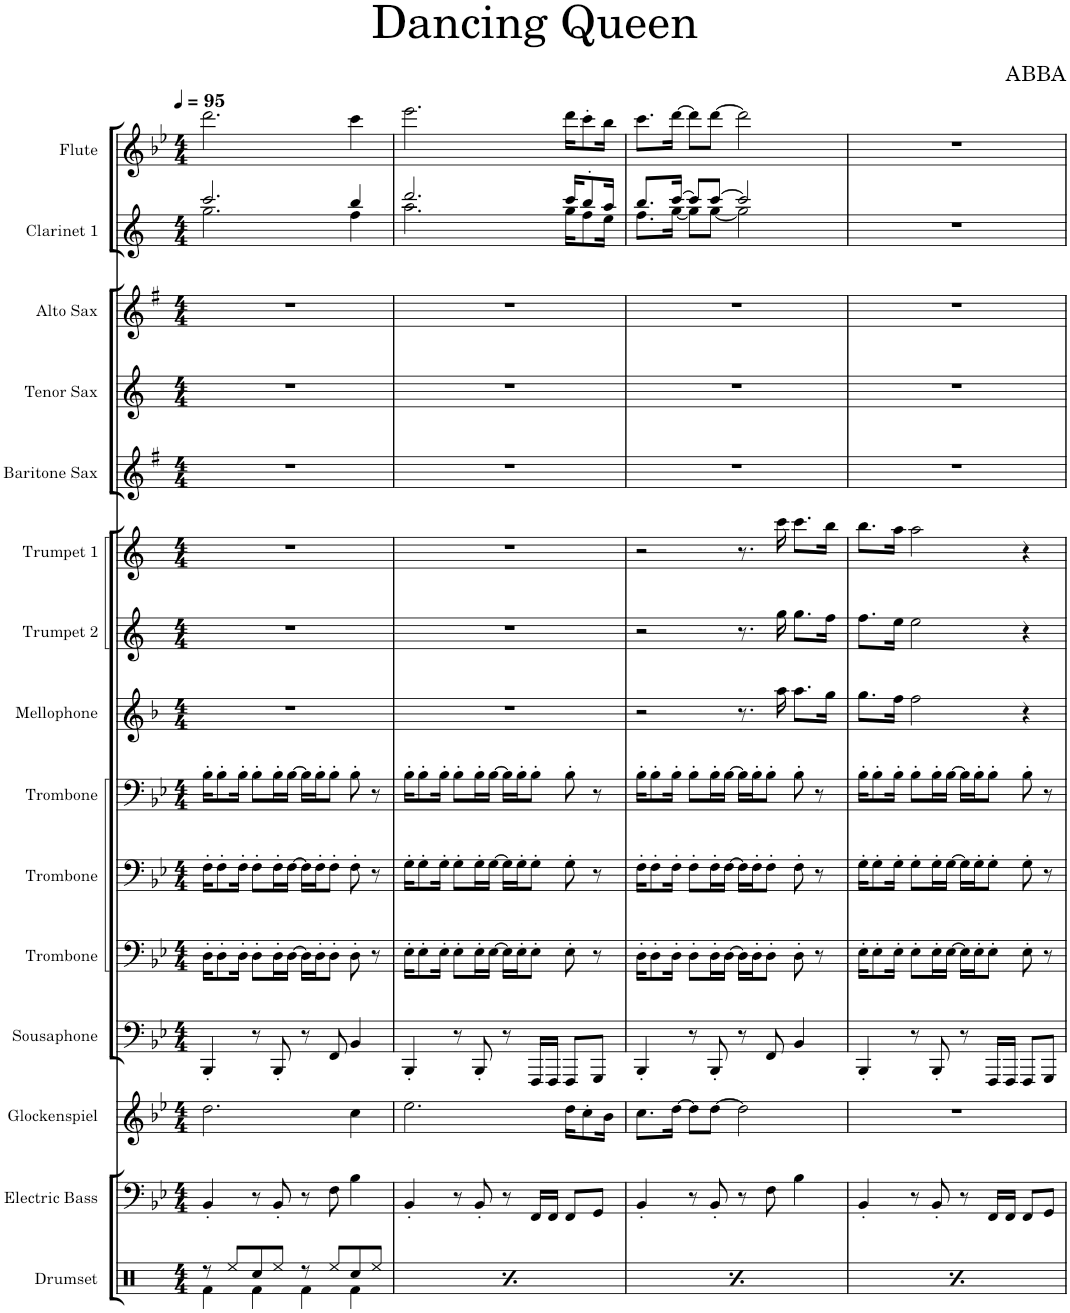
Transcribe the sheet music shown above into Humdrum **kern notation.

**kern	**kern	**kern	**kern	**kern	**kern	**kern	**kern	**kern	**kern	**kern	**kern	**kern	**kern	**kern
*part15	*part14	*part13	*part12	*part11	*part10	*part9	*part8	*part7	*part6	*part5	*part4	*part3	*part2	*part1
*staff15	*staff14	*staff13	*staff12	*staff11	*staff10	*staff9	*staff8	*staff7	*staff6	*staff5	*staff4	*staff3	*staff2	*staff1
*I"Drumset	*I"Electric Bass	*I"Glockenspiel	*I"Sousaphone	*I"Trombone	*I"Trombone	*I"Trombone	*I"Mellophone	*I"Trumpet 2	*I"Trumpet 1	*I"Baritone Sax	*I"Tenor Sax	*I"Alto Sax	*I"Clarinet 1	*I"Flute
*I'D. Set	*I'El. B.	*I'Glock.	*I'Sphn.	*I'Tbn.	*I'Tbn.	*I'Tbn.	*I'Mph.	*I'Tpt. 2	*I'Tpt. 1	*I'Bar. Sax.	*I'T. Sax.	*I'A. Sax.	*I'Cl. 1	*I'Fl.
*clefX	*clefF4	*clefG2	*clefF4	*clefF4	*clefF4	*clefF4	*clefG2	*clefG2	*clefG2	*clefG2	*clefG2	*clefG2	*clefG2	*clefG2
*	*Trd7c12	*Trd-14c-24	*	*	*	*	*Trd4c7	*Trd1c2	*Trd1c2	*Trd12c21	*Trd8c14	*Trd5c9	*Trd1c2	*
*k[]	*k[b-e-]	*k[b-e-]	*k[b-e-]	*k[b-e-]	*k[b-e-]	*k[b-e-]	*k[b-]	*k[]	*k[]	*k[f#]	*k[]	*k[f#]	*k[]	*k[b-e-]
*M4/4	*M4/4	*M4/4	*M4/4	*M4/4	*M4/4	*M4/4	*M4/4	*M4/4	*M4/4	*M4/4	*M4/4	*M4/4	*M4/4	*M4/4
*MM95	*MM95	*MM95	*MM95	*MM95	*MM95	*MM95	*MM95	*MM95	*MM95	*MM95	*MM95	*MM95	*MM95	*MM95
=1	=1	=1	=1	=1	=1	=1	=1	=1	=1	=1	=1	=1	=1	=1
*^	*	*	*	*	*	*	*	*	*	*	*	*	*^	*
8r	4Rf\	4BB-'/	2.dd\	4BBB-'/	16D'\KL	16F'\KL	16B-'\KL	1r	1r	1r	1r	1r	1r	2.ccc/	2.gg\	2.ddd\
.	.	.	.	.	8D'\	8F'\	8B-'\	.	.	.	.	.	.	.	.	.
8Ree/L	.	.	.	.	.	.	.	.	.	.	.	.	.	.	.	.
.	.	.	.	.	16D'\Jk	16F'\Jk	16B-'\Jk	.	.	.	.	.	.	.	.	.
8Rcc/	4Rf\	8r	.	8r	8D'\L	8F'\L	8B-'\L	.	.	.	.	.	.	.	.	.
8Ree/J	.	8BB-'/	.	8BBB-'/	16D'\L	16F'\L	16B-'\L	.	.	.	.	.	.	.	.	.
.	.	.	.	.	[16D\JJ	[16F\JJ	[16B-\JJ	.	.	.	.	.	.	.	.	.
8r	4Rf\	8r	.	8r	16D\LL]	16F\LL]	16B-\LL]	.	.	.	.	.	.	.	.	.
.	.	.	.	.	16D'\J	16F'\J	16B-'\J	.	.	.	.	.	.	.	.	.
8Ree/L	.	8F\	.	8FF/	8D'\J	8F'\J	8B-'\J	.	.	.	.	.	.	.	.	.
8Rcc/	4Rf\	4B-\	4cc\	4BB-/	8D'\	8F'\	8B-'\	.	.	.	.	.	.	4bb/	4ff\	4ccc\
8Ree/J	.	.	.	.	8r	8r	8r	.	.	.	.	.	.	.	.	.
=2	=2	=2	=2	=2	=2	=2	=2	=2	=2	=2	=2	=2	=2	=2	=2	=2
8r	4Rf\	4BB-'/	2.ee-\	4BBB-'/	16E-'\KL	16G'\KL	16B-'\KL	1r	1r	1r	1r	1r	1r	2.ddd/	2.aa\	2.eee-\
.	.	.	.	.	8E-'\	8G'\	8B-'\	.	.	.	.	.	.	.	.	.
8Ree/L	.	.	.	.	.	.	.	.	.	.	.	.	.	.	.	.
.	.	.	.	.	16E-'\Jk	16G'\Jk	16B-'\Jk	.	.	.	.	.	.	.	.	.
8Rcc/	4Rf\	8r	.	8r	8E-'\L	8G'\L	8B-'\L	.	.	.	.	.	.	.	.	.
8Ree/J	.	8BB-'/	.	8BBB-'/	16E-'\L	16G'\L	16B-'\L	.	.	.	.	.	.	.	.	.
.	.	.	.	.	[16E-\JJ	[16G\JJ	[16B-\JJ	.	.	.	.	.	.	.	.	.
8r	4Rf\	8r	.	8r	16E-\LL]	16G\LL]	16B-\LL]	.	.	.	.	.	.	.	.	.
.	.	.	.	.	16E-'\J	16G'\J	16B-'\J	.	.	.	.	.	.	.	.	.
8Ree/L	.	16FF/LL	.	16FFF/LL	8E-'\J	8G'\J	8B-'\J	.	.	.	.	.	.	.	.	.
.	.	16FF/JJ	.	16FFF/JJ	.	.	.	.	.	.	.	.	.	.	.	.
8Rcc/	4Rf\	8FF/L	16dd\KL	8FFF/L	8E-'\	8G'\	8B-'\	.	.	.	.	.	.	16ccc/KL	16gg\KL	16ddd\KL
.	.	.	8cc'\	.	.	.	.	.	.	.	.	.	.	8bb'/	8ff\	8ccc'\
8Ree/J	.	8GG/J	.	8GGG/J	8r	8r	8r	.	.	.	.	.	.	.	.	.
.	.	.	16b-\Jk	.	.	.	.	.	.	.	.	.	.	16aa/Jk	16ee\Jk	16bb-\Jk
=3	=3	=3	=3	=3	=3	=3	=3	=3	=3	=3	=3	=3	=3	=3	=3	=3
8r	4Rf\	4BB-'/	8.cc\L	4BBB-'/	16D'\KL	16F'\KL	16B-'\KL	2r	2r	2r	1r	1r	1r	8.bb/L	8.ff\L	8.ccc\L
.	.	.	.	.	8D'\	8F'\	8B-'\	.	.	.	.	.	.	.	.	.
8Ree/L	.	.	.	.	.	.	.	.	.	.	.	.	.	.	.	.
.	.	.	[16dd\Jk	.	16D'\Jk	16F'\Jk	16B-'\Jk	.	.	.	.	.	.	[16ccc/Jk	[16gg\Jk	[16ddd\Jk
8Rcc/	4Rf\	8r	8dd\L]	8r	8D'\L	8F'\L	8B-'\L	.	.	.	.	.	.	8ccc/L]	8gg\L]	8ddd\L]
8Ree/J	.	8BB-'/	[8dd\J	8BBB-'/	16D'\L	16F'\L	16B-'\L	.	.	.	.	.	.	[8ccc/J	[8gg\J	[8ddd\J
.	.	.	.	.	[16D\JJ	[16F\JJ	[16B-\JJ	.	.	.	.	.	.	.	.	.
8r	4Rf\	8r	2dd\]	8r	16D\LL]	16F\LL]	16B-\LL]	8.r	8.r	8.r	.	.	.	2ccc/]	2gg\]	2ddd\]
.	.	.	.	.	16D'\J	16F'\J	16B-'\J	.	.	.	.	.	.	.	.	.
8Ree/L	.	8F\	.	8FF/	8D'\J	8F'\J	8B-'\J	.	.	.	.	.	.	.	.	.
.	.	.	.	.	.	.	.	16aa\	16gg\	16ccc\	.	.	.	.	.	.
8Rcc/	4Rf\	4B-\	.	4BB-/	8D'\	8F'\	8B-'\	8.aa\L	8.gg\L	8.ccc\L	.	.	.	.	.	.
8Ree/J	.	.	.	.	8r	8r	8r	.	.	.	.	.	.	.	.	.
.	.	.	.	.	.	.	.	16gg\Jk	16ff\Jk	16bb\Jk	.	.	.	.	.	.
*	*	*	*	*	*	*	*	*	*	*	*	*	*	*v	*v	*
=4	=4	=4	=4	=4	=4	=4	=4	=4	=4	=4	=4	=4	=4	=4	=4
8r	4Rf\	4BB-'/	1r	4BBB-'/	16E-'\KL	16G'\KL	16B-'\KL	8.gg\L	8.ff\L	8.bb\L	1r	1r	1r	1r	1r
.	.	.	.	.	8E-'\	8G'\	8B-'\	.	.	.	.	.	.	.	.
8Ree/L	.	.	.	.	.	.	.	.	.	.	.	.	.	.	.
.	.	.	.	.	16E-'\Jk	16G'\Jk	16B-'\Jk	16ff\Jk	16ee\Jk	16aa\Jk	.	.	.	.	.
8Rcc/	4Rf\	8r	.	8r	8E-'\L	8G'\L	8B-'\L	2ff\	2ee\	2aa\	.	.	.	.	.
8Ree/J	.	8BB-'/	.	8BBB-'/	16E-'\L	16G'\L	16B-'\L	.	.	.	.	.	.	.	.
.	.	.	.	.	[16E-\JJ	[16G\JJ	[16B-\JJ	.	.	.	.	.	.	.	.
8r	4Rf\	8r	.	8r	16E-\LL]	16G\LL]	16B-\LL]	.	.	.	.	.	.	.	.
.	.	.	.	.	16E-'\J	16G'\J	16B-'\J	.	.	.	.	.	.	.	.
8Ree/L	.	16FF/LL	.	16FFF/LL	8E-'\J	8G'\J	8B-'\J	.	.	.	.	.	.	.	.
.	.	16FF/JJ	.	16FFF/JJ	.	.	.	.	.	.	.	.	.	.	.
8Rcc/	4Rf\	8FF/L	.	8FFF/L	8E-'\	8G'\	8B-'\	4r	4r	4r	.	.	.	.	.
8Ree/J	.	8GG/J	.	8GGG/J	8r	8r	8r	.	.	.	.	.	.	.	.
*v	*v	*	*	*	*	*	*	*	*	*	*	*	*	*	*
=	=	=	=	=	=	=	=	=	=	=	=	=	=	=
*-	*-	*-	*-	*-	*-	*-	*-	*-	*-	*-	*-	*-	*-	*-
